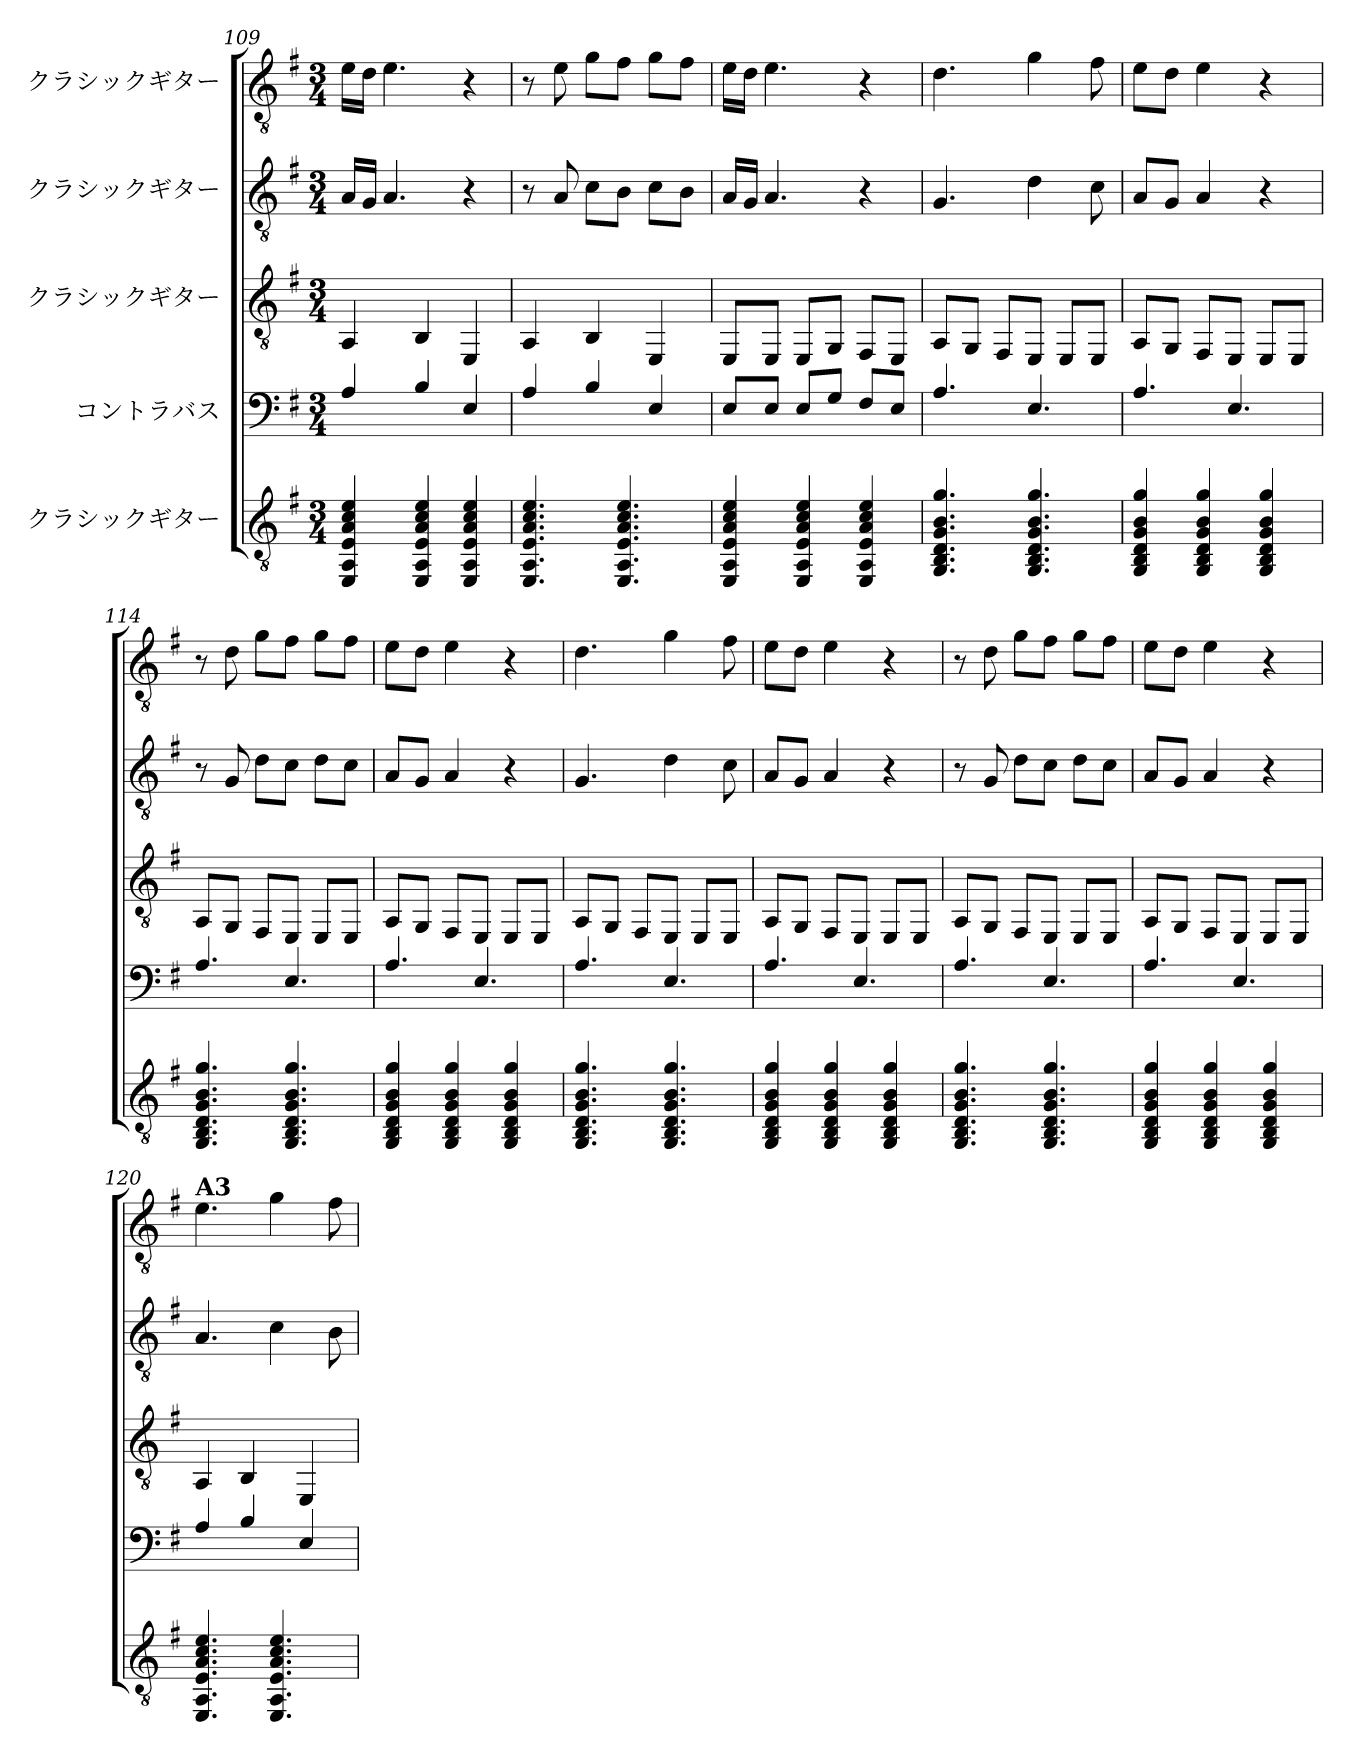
**kern	**kern	**kern	**kern	**kern
*part5	*part4	*part3	*part2	*part1
*staff5	*staff4	*staff3	*staff2	*staff1
*I"クラシックギター	*I"コントラバス	*I"クラシックギター	*I"クラシックギター	*I"クラシックギター
*clefGv2	*clefF4	*clefGv2	*clefGv2	*clefGv2
*	*ITrd7c12	*	*	*
*k[f#]	*k[f#]	*k[f#]	*k[f#]	*k[f#]
*M3/4	*M3/4	*M3/4	*M3/4	*M3/4
=109	=109	=109	=109	=109
4EE/ 4AA/ 4E/ 4A/ 4c/ 4e/	4AA/	4AA/	16A/LL	16e\LL
.	.	.	16G/JJ	16d\JJ
.	.	.	4.A/	4.e\
4EE/ 4AA/ 4E/ 4A/ 4c/ 4e/	4BB/	4BB/	.	.
4EE/ 4AA/ 4E/ 4A/ 4c/ 4e/	4EE/	4EE/	4r	4r
!!LO:PB:g=z
=110	=110	=110	=110	=110
4.EE/ 4.AA/ 4.E/ 4.A/ 4.c/ 4.e/	4AA/	4AA/	8r	8r
.	.	.	8A/	8e\
.	4BB/	4BB/	8c\L	8g\L
4.EE/ 4.AA/ 4.E/ 4.A/ 4.c/ 4.e/	.	.	8B\J	8f#\J
.	4EE/	4EE/	8c\L	8g\L
.	.	.	8B\J	8f#\J
=111	=111	=111	=111	=111
4EE/ 4AA/ 4E/ 4A/ 4c/ 4e/	8EE/L	8EE/L	16A/LL	16e\LL
.	.	.	16G/JJ	16d\JJ
.	8EE/J	8EE/J	4.A/	4.e\
4EE/ 4AA/ 4E/ 4A/ 4c/ 4e/	8EE/L	8EE/L	.	.
.	8GG/J	8GG/J	.	.
4EE/ 4AA/ 4E/ 4A/ 4c/ 4e/	8FF#/L	8FF#/L	4r	4r
.	8EE/J	8EE/J	.	.
=112	=112	=112	=112	=112
4.GG/ 4.BB/ 4.D/ 4.G/ 4.B/ 4.g/	4.AA/	8AA/L	4.G/	4.d\
.	.	8GG/J	.	.
.	.	8FF#/L	.	.
4.GG/ 4.BB/ 4.D/ 4.G/ 4.B/ 4.g/	4.EE/	8EE/J	4d\	4g\
.	.	8EE/L	.	.
.	.	8EE/J	8c\	8f#\
=113	=113	=113	=113	=113
4GG/ 4BB/ 4D/ 4G/ 4B/ 4g/	4.AA/	8AA/L	8A/L	8e\L
.	.	8GG/J	8G/J	8d\J
4GG/ 4BB/ 4D/ 4G/ 4B/ 4g/	.	8FF#/L	4A/	4e\
.	4.EE/	8EE/J	.	.
4GG/ 4BB/ 4D/ 4G/ 4B/ 4g/	.	8EE/L	4r	4r
.	.	8EE/J	.	.
=114	=114	=114	=114	=114
4.GG/ 4.BB/ 4.D/ 4.G/ 4.B/ 4.g/	4.AA/	8AA/L	8r	8r
.	.	8GG/J	8G/	8d\
.	.	8FF#/L	8d\L	8g\L
4.GG/ 4.BB/ 4.D/ 4.G/ 4.B/ 4.g/	4.EE/	8EE/J	8c\J	8f#\J
.	.	8EE/L	8d\L	8g\L
.	.	8EE/J	8c\J	8f#\J
!!LO:LB:g=z
=115	=115	=115	=115	=115
4GG/ 4BB/ 4D/ 4G/ 4B/ 4g/	4.AA/	8AA/L	8A/L	8e\L
.	.	8GG/J	8G/J	8d\J
4GG/ 4BB/ 4D/ 4G/ 4B/ 4g/	.	8FF#/L	4A/	4e\
.	4.EE/	8EE/J	.	.
4GG/ 4BB/ 4D/ 4G/ 4B/ 4g/	.	8EE/L	4r	4r
.	.	8EE/J	.	.
=116	=116	=116	=116	=116
4.GG/ 4.BB/ 4.D/ 4.G/ 4.B/ 4.g/	4.AA/	8AA/L	4.G/	4.d\
.	.	8GG/J	.	.
.	.	8FF#/L	.	.
4.GG/ 4.BB/ 4.D/ 4.G/ 4.B/ 4.g/	4.EE/	8EE/J	4d\	4g\
.	.	8EE/L	.	.
.	.	8EE/J	8c\	8f#\
=117	=117	=117	=117	=117
4GG/ 4BB/ 4D/ 4G/ 4B/ 4g/	4.AA/	8AA/L	8A/L	8e\L
.	.	8GG/J	8G/J	8d\J
4GG/ 4BB/ 4D/ 4G/ 4B/ 4g/	.	8FF#/L	4A/	4e\
.	4.EE/	8EE/J	.	.
4GG/ 4BB/ 4D/ 4G/ 4B/ 4g/	.	8EE/L	4r	4r
.	.	8EE/J	.	.
=118	=118	=118	=118	=118
4.GG/ 4.BB/ 4.D/ 4.G/ 4.B/ 4.g/	4.AA/	8AA/L	8r	8r
.	.	8GG/J	8G/	8d\
.	.	8FF#/L	8d\L	8g\L
4.GG/ 4.BB/ 4.D/ 4.G/ 4.B/ 4.g/	4.EE/	8EE/J	8c\J	8f#\J
.	.	8EE/L	8d\L	8g\L
.	.	8EE/J	8c\J	8f#\J
=119	=119	=119	=119	=119
4GG/ 4BB/ 4D/ 4G/ 4B/ 4g/	4.AA/	8AA/L	8A/L	8e\L
.	.	8GG/J	8G/J	8d\J
4GG/ 4BB/ 4D/ 4G/ 4B/ 4g/	.	8FF#/L	4A/	4e\
.	4.EE/	8EE/J	.	.
4GG/ 4BB/ 4D/ 4G/ 4B/ 4g/	.	8EE/L	4r	4r
.	.	8EE/J	.	.
=120	=120	=120	=120	=120
!	!	!	!	!LO:TX:a:B:t=A3
4.EE/ 4.AA/ 4.E/ 4.A/ 4.c/ 4.e/	4AA/	4AA/	4.A/	4.e\
.	4BB/	4BB/	.	.
4.EE/ 4.AA/ 4.E/ 4.A/ 4.c/ 4.e/	.	.	4c\	4g\
.	4EE/	4EE/	.	.
.	.	.	8B\	8f#\
=	=	=	=	=
*-	*-	*-	*-	*-
